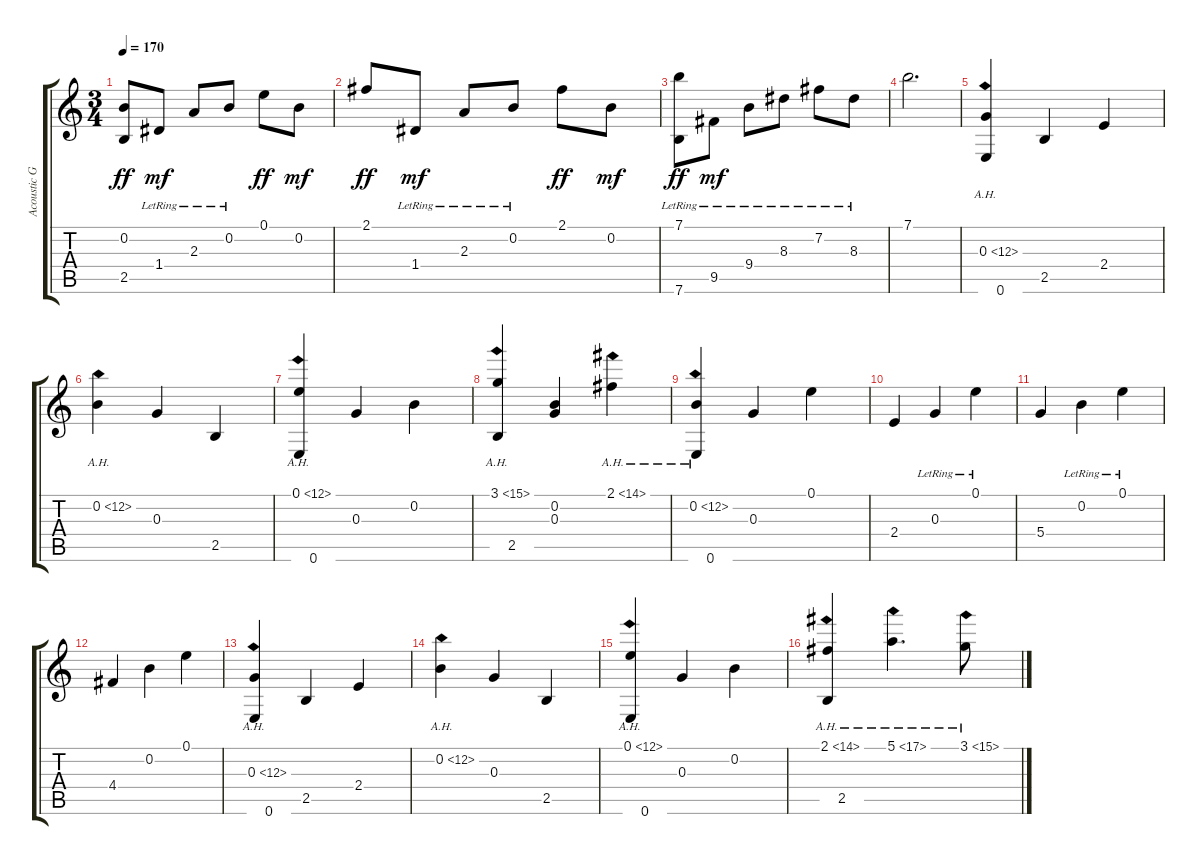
\track ("Acoustic Guitar" "Acoustic G") {instrument acousticguitarnylon}
\staff {score tabs}
\tuning (E4 B3 G3 D3 A2 E2) {hide}
\ts (3 4)
\tempo 170
\clef g2
\ks c
(0.2 2.5).8{dy ff} 1.4{lr}.8{dy mf} 2.3{lr}.8 0.2{lr}.8 0.1.8{dy ff} 0.2.8{dy mf} |
2.1.8{dy ff} 1.4{lr}.8{dy mf} 2.3{lr}.8 0.2{lr}.8 2.1.8{dy ff} 0.2.8{dy mf} |
(7.1{lr} 7.6{lr}).8{dy ff} 9.5{lr}.8{dy mf} 9.4{lr}.8 8.3{lr}.8 7.2{lr}.8 8.3{lr}.8 |
7.1.2{d} |
(0.3{ah 12} 0.6).4 2.5.4 2.4.4 |
0.2{ah 12}.4 0.3.4 2.5.4 |
(0.1{ah 12} 0.6).4 0.3.4 0.2.4 |
(3.1{ah 12} 2.5).4 (0.2 0.3).4 2.1{ah 12}.4 |
(0.2{ah 12} 0.6).4 0.3.4 0.1.4 |
2.4.4 0.3{lr}.4 0.1{lr}.4 |
5.4.4 0.2{lr}.4 0.1{lr}.4 |
4.4.4 0.2.4 0.1.4 |
(0.3{ah 12} 0.6).4 2.5.4 2.4.4 |
0.2{ah 12}.4 0.3.4 2.5.4 |
(0.1{ah 12} 0.6).4 0.3.4 0.2.4 |
(2.1{ah 12} 2.5).4 5.1{ah 12}.4{d} 3.1{ah 12}.8
